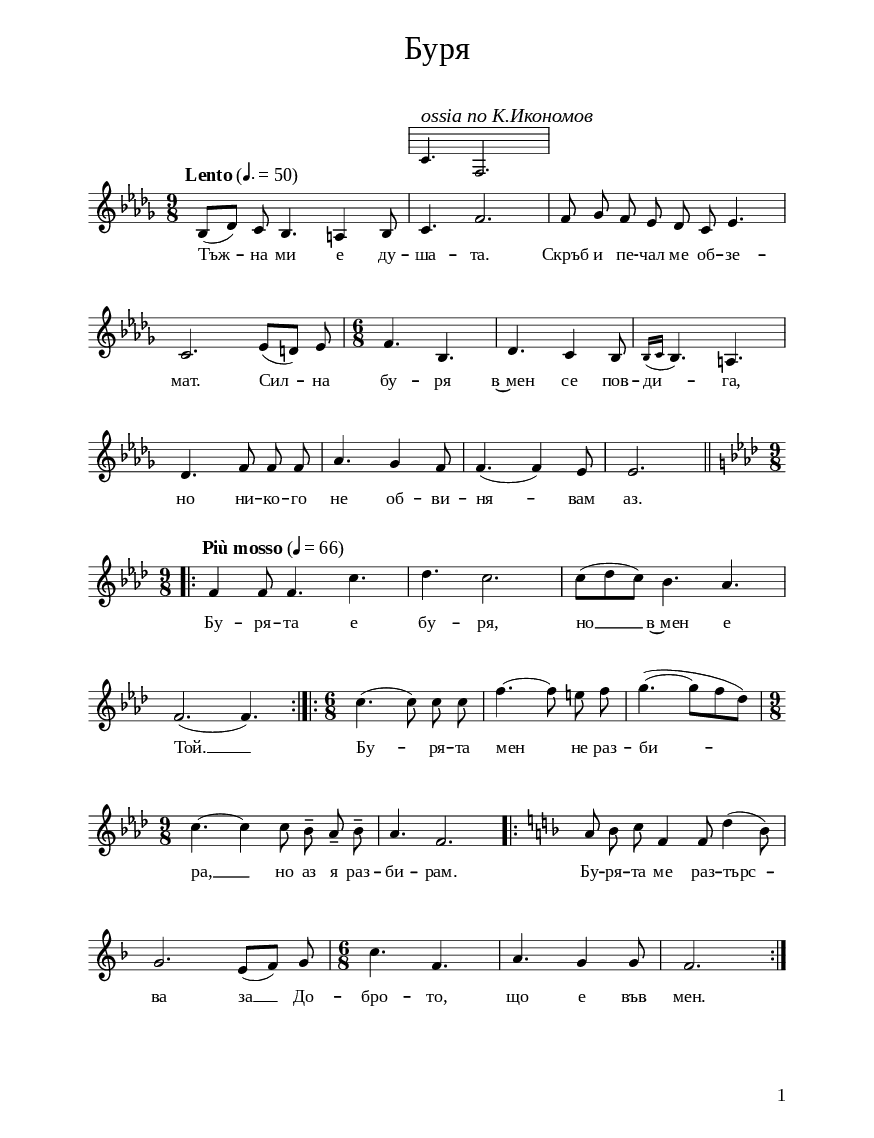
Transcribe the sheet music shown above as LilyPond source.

\version "2.24.2"

\include "include/globals.ily"

\bookpart {
  \label #'ref120
  \tocItem \markup "Буря"
  \include "include/bookpart-paper.ily"
  \score {
    \include "include/score-layout.ily"

    \new Staff = main  \relative c' {
      \clef treble
      \key bes \minor
      \time 9/8
      \tempoFunc "Lento" 4. "50"
      \autoBeamOff
      bes8 ( [  des8 ) ]  c8  bes4.  a4  bes8
      \override TextScript.extra-offset = #'(2.5 . 2)
      <<
        {
          c4.  f2.  |
        }
        \new Staff \with {
          \override VerticalAxisGroup.default-staff-staff-spacing =
          #'((basic-distance . 6.5)
             (padding . -10))
          \remove "Time_signature_engraver"
          alignAboveContext = #"main"
          fontSize = #-1
          \override StaffSymbol.staff-space = #(magstep -4)
          \override StaffSymbol.thickness = #(magstep -4)
          firstClef = ##f
        }
        {  c4.^\markup { \huge \italic "ossia по К.Икономов" }  f,2.}
      >>



      f'8  ges8  f8  es8  des8 c8  es4. \break |
      c2. es8 ( [  d8 ) ]  es8 |
      \time 6/8
      f4.  bes,4. | % 8
      des4.  c4  bes8 | % 9
      \acciaccatura {  bes16[c16] }  bes4.

      a4.  \break | % 11
      des4.  f8  f8  f8 | % 12
      as4.  ges4  f8 | % 13
      f4. (f4) es8 | es2.   |
      \break

      \key f \minor \bar ".|"  | % 15


      \bar ".|:-||"   \tempoFunc "     Più mosso" 4 "66" \time 9/8 f4  f8  f4.  c'4. |

      des4.  c2.|
      c8 ( [ des8  c8 ) ]  bes4.  as4. | \break

      f2. (f4.)| \bar ":|.|:"

      \time 6/8 c'4. ( c8 ) c8  c8 |
      f4. ~  f8  e8  f8 | % 21

      g4. ( ~  g8 [  f8 des8 ) ] | \break

      \time 9/8
      c4. ~  c4  c8 bes8 -- as8 --  bes8 -- |
      as4. f2.   \bar ":|."  |  \key f \major
      \bar ".|:" a8  bes8  c8  f,4  f8 d'4 (bes8 ) | \break
      g2. e8  [ (f8) ] g8 |
      \time 6/8 c4.  f,4. | a4.  g4  g8 | f2. \bar ":|."


    }

    \addlyrics {
      Тъж -- на ми е ду -- ша -- та.
      Скръб и пе -- чал ме об -- зе --
      мат.  Сил -- на бу -- ря
      в~мен се пов --  ди -- га,
      но ни -- ко -- го не об -- ви -- ня
      -- вам аз. Бу -- ря -- та е бу -- ря,
      но __  в~мен е Той. __  Бу --
      ря -- та мен  не раз -- би --
      ра, __ но аз я раз -- би
      -- рам. Бу -- ря -- та ме раз --
      търс  -- ва за __  До -- бро --
      то, що е във мен.
    }

    \header {
      title = \titleFunc "Буря" "Burja"
    }

    \midi{}

  } % score

} % bookpart
